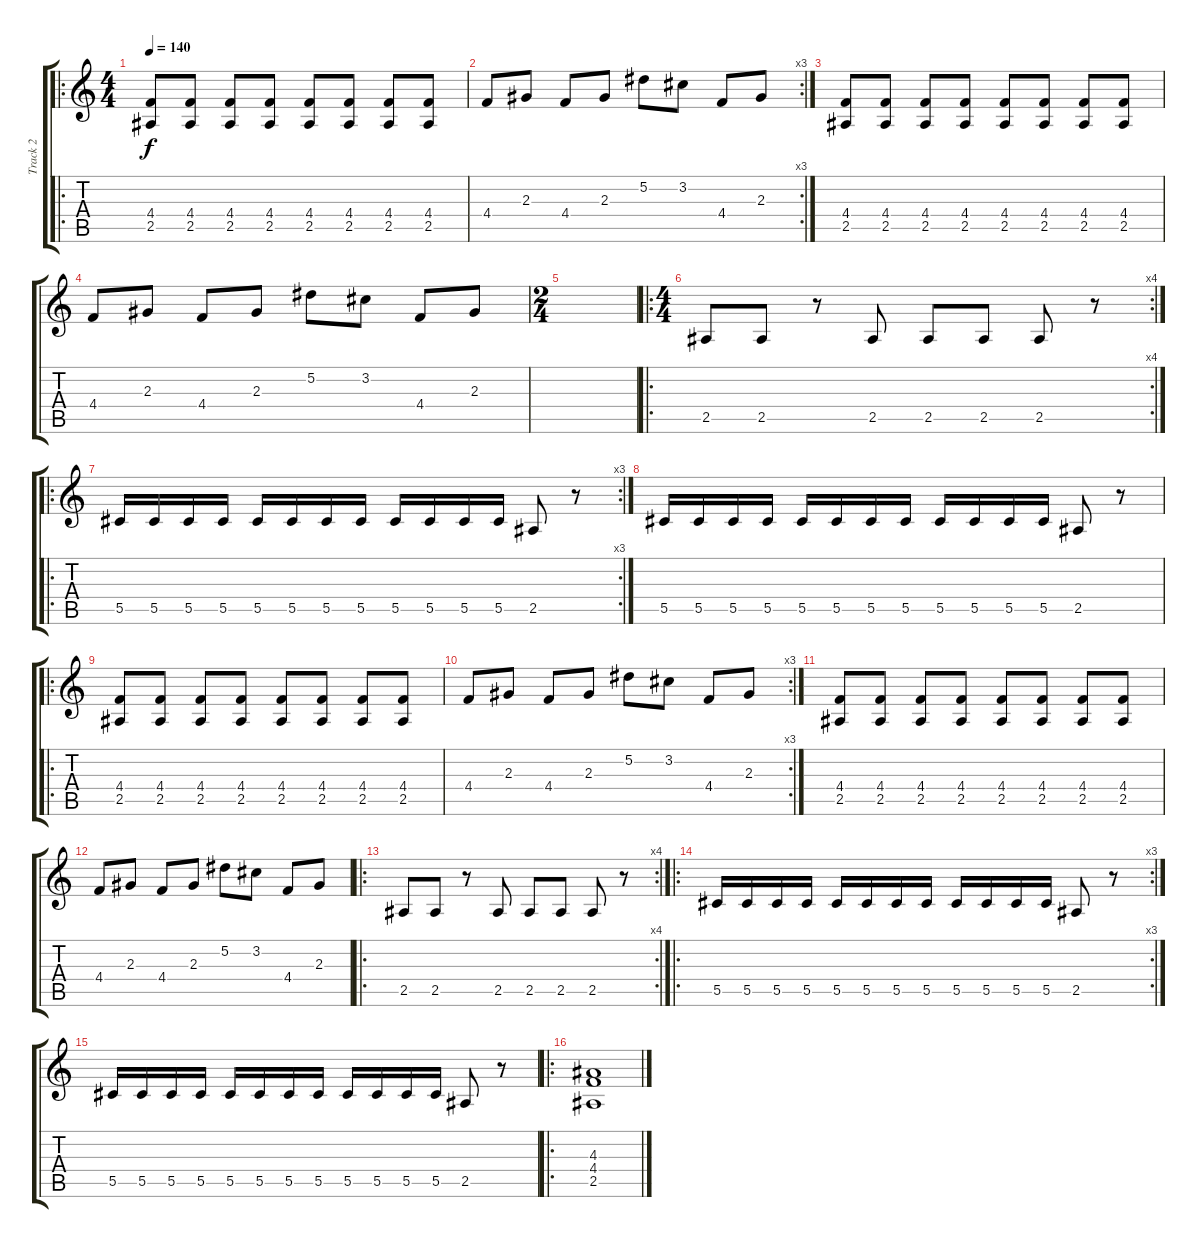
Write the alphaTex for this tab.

\track ("Track 2" "Track 2") {instrument overdrivenguitar}
\staff {score tabs}
\tuning (Eb4 Bb3 Gb3 Db3 Ab2 Eb2) {hide}
\ro
\ts (4 4)
\tempo 140
\clef g2
\ks c
(4.4 2.5).8{dy f instrument overdrivenguitar} (4.4 2.5).8 (4.4 2.5).8 (4.4 2.5).8 (4.4 2.5).8 (4.4 2.5).8 (4.4 2.5).8 (4.4 2.5).8 |
\rc 3
4.4.8 2.3.8 4.4.8 2.3.8 5.2.8 3.2.8 4.4.8 2.3.8 |
(4.4 2.5).8 (4.4 2.5).8 (4.4 2.5).8 (4.4 2.5).8 (4.4 2.5).8 (4.4 2.5).8 (4.4 2.5).8 (4.4 2.5).8 |
4.4.8 2.3.8 4.4.8 2.3.8 5.2.8 3.2.8 4.4.8 2.3.8 |
\ts (2 4)
|
\ro
\rc 4
\ts (4 4)
2.5.8 2.5.8 r.8 2.5.8 2.5.8 2.5.8 2.5.8 r.8 |
\ro
\rc 3
5.5.16 5.5.16 5.5.16 5.5.16 5.5.16 5.5.16 5.5.16 5.5.16 5.5.16 5.5.16 5.5.16 5.5.16 2.5.8 r.8 |
5.5.16 5.5.16 5.5.16 5.5.16 5.5.16 5.5.16 5.5.16 5.5.16 5.5.16 5.5.16 5.5.16 5.5.16 2.5.8 r.8 |
\ro
(4.4 2.5).8 (4.4 2.5).8 (4.4 2.5).8 (4.4 2.5).8 (4.4 2.5).8 (4.4 2.5).8 (4.4 2.5).8 (4.4 2.5).8 |
\rc 3
4.4.8 2.3.8 4.4.8 2.3.8 5.2.8 3.2.8 4.4.8 2.3.8 |
(4.4 2.5).8 (4.4 2.5).8 (4.4 2.5).8 (4.4 2.5).8 (4.4 2.5).8 (4.4 2.5).8 (4.4 2.5).8 (4.4 2.5).8 |
4.4.8 2.3.8 4.4.8 2.3.8 5.2.8 3.2.8 4.4.8 2.3.8 |
\ro
\rc 4
2.5.8 2.5.8 r.8 2.5.8 2.5.8 2.5.8 2.5.8 r.8 |
\ro
\rc 3
5.5.16 5.5.16 5.5.16 5.5.16 5.5.16 5.5.16 5.5.16 5.5.16 5.5.16 5.5.16 5.5.16 5.5.16 2.5.8 r.8 |
5.5.16 5.5.16 5.5.16 5.5.16 5.5.16 5.5.16 5.5.16 5.5.16 5.5.16 5.5.16 5.5.16 5.5.16 2.5.8 r.8 |
\ro
(4.3 4.4 2.5).1
